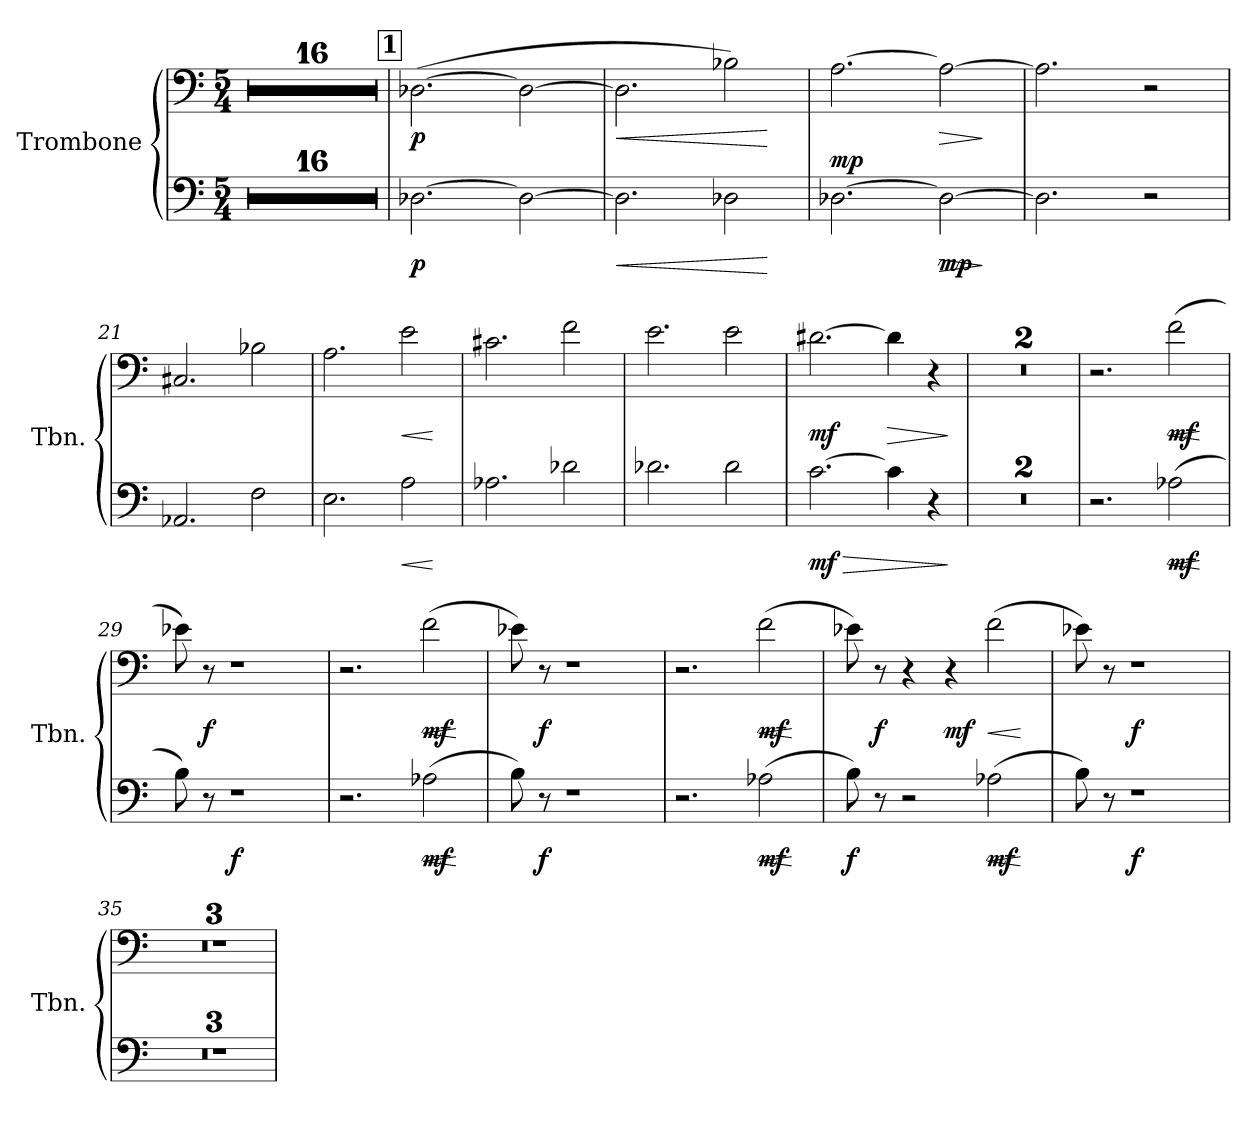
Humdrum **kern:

**kern	**dynam	**kern	**dynam
*part2	*part2	*part1	*part1
*staff2	*staff2	*staff1	*staff1
*I"Trombone	*	*I"Trombone	*
*I'Tbn.	*	*I'Tbn.	*
*clefF4	*	*clefF4	*
*k[]	*	*k[]	*
*M5/4	*	*M5/4	*
=1	=1	=1	=1
4%5r	.	4%5r	.
=2	=2	=2	=2
4%5r	.	4%5r	.
=3	=3	=3	=3
4%5r	.	4%5r	.
=4	=4	=4	=4
4%5r	.	4%5r	.
=5	=5	=5	=5
4%5r	.	4%5r	.
=6	=6	=6	=6
4%5r	.	4%5r	.
=7	=7	=7	=7
4%5r	.	4%5r	.
=8	=8	=8	=8
4%5r	.	4%5r	.
=9	=9	=9	=9
4%5r	.	4%5r	.
=10	=10	=10	=10
4%5r	.	4%5r	.
=11	=11	=11	=11
4%5r	.	4%5r	.
=12	=12	=12	=12
4%5r	.	4%5r	.
=13	=13	=13	=13
4%5r	.	4%5r	.
=14	=14	=14	=14
4%5r	.	4%5r	.
=15	=15	=15	=15
4%5r	.	4%5r	.
=16	=16	=16	=16
4%5r	.	4%5r	.
!!LO:REH:place=s1:a:B:fs=14:t=1
=17	=17	=17	=17
!	!LO:DY:b	!	!LO:DY:b
[2.D-X\	p	([2.D-X\	p
2D-\_	.	2D-\_	.
=18	=18	=18	=18
!	!LO:HP:b	!	!LO:HP:b
2.D-\]	<	2.D-\]	<
2D-X\	.	2B-X\)	.
.	[	.	[
=19	=19	=19	=19
!	!LO:DY:a	!	!
[2.D-X\	mp	[2.A\	.
!	!LO:HP:b	!	!LO:HP:b
!	!LO:DY:n=1:b	!	!
2D-\_	> mp	2A\_	>
.	]	.	]
=20	=20	=20	=20
2.D-\]	.	2.A\]	.
2r	.	2r	.
=21	=21	=21	=21
2.AA-X/	.	2.C#X/	.
2F\	.	2B-X\	.
=22	=22	=22	=22
2.E\	.	2.A\	.
!	!LO:HP:b	!	!LO:HP:b
2A\	<	2e\	<
.	[	.	[
=23	=23	=23	=23
2.A-X\	.	2.c#X\	.
2d-X\	.	2f\	.
!!LO:LB:g=z
=24	=24	=24	=24
2.d-X\	.	2.e\	.
2d-\	.	2e\	.
=25	=25	=25	=25
!	!LO:HP:b	!	!
!	!LO:DY:n=1:b	!	!LO:DY:b
[2.c\	> mf	[2.d#X\	mf
!	!	!	!LO:HP:b
4c\]	.	4d#\]	>
4r	.	4r	.
.	]	.	]
=26	=26	=26	=26
4%5r	.	4%5r	.
=27	=27	=27	=27
4%5r	.	4%5r	.
=28	=28	=28	=28
2.r	.	2.r	.
!	!LO:HP:b	!	!LO:HP:b
!	!LO:DY:n=1:b	!	!LO:DY:n=1:b
(2A-X\	< mf	(2f\	< mf
.	[	.	[
=29	=29	=29	=29
8B\)	.	8e-X\)	.
!	!	!	!LO:DY:b
8r	.	8r	f
!	!LO:DY:b	!	!
1r	f	1r	.
=30	=30	=30	=30
2.r	.	2.r	.
!	!LO:HP:b	!	!LO:HP:b
!	!LO:DY:n=1:b	!	!LO:DY:n=1:b
(2A-X\	< mf	(2f\	< mf
.	[	.	[
=31	=31	=31	=31
8B\)	.	8e-X\)	.
!	!LO:DY:b	!	!LO:DY:b
8r	f	8r	f
1r	.	1r	.
=32	=32	=32	=32
2.r	.	2.r	.
!	!LO:HP:b	!	!LO:HP:b
!	!LO:DY:n=1:b	!	!LO:DY:n=1:b
(2A-X\	< mf	(2f\	< mf
.	[	.	[
=33	=33	=33	=33
!	!LO:DY:b	!	!
8B\)	f	8e-X\)	.
!	!	!	!LO:DY:b
8r	.	8r	f
2r	.	4r	.
!	!	!	!LO:DY:b
.	.	4r	mf
!	!LO:HP:b	!	!LO:HP:b
!	!LO:DY:n=1:b	!	!
(2A-X\	< mf	(2f\	<
.	[	.	[
=34	=34	=34	=34
8B\)	.	8e-X\)	.
8r	.	8r	.
!	!LO:DY:b	!	!LO:DY:b
1r	f	1r	f
!!LO:LB:g=z
=35	=35	=35	=35
4%5r	.	4%5r	.
=36	=36	=36	=36
4%5r	.	4%5r	.
=37	=37	=37	=37
4%5r	.	4%5r	.
=	=	=	=
*-	*-	*-	*-
